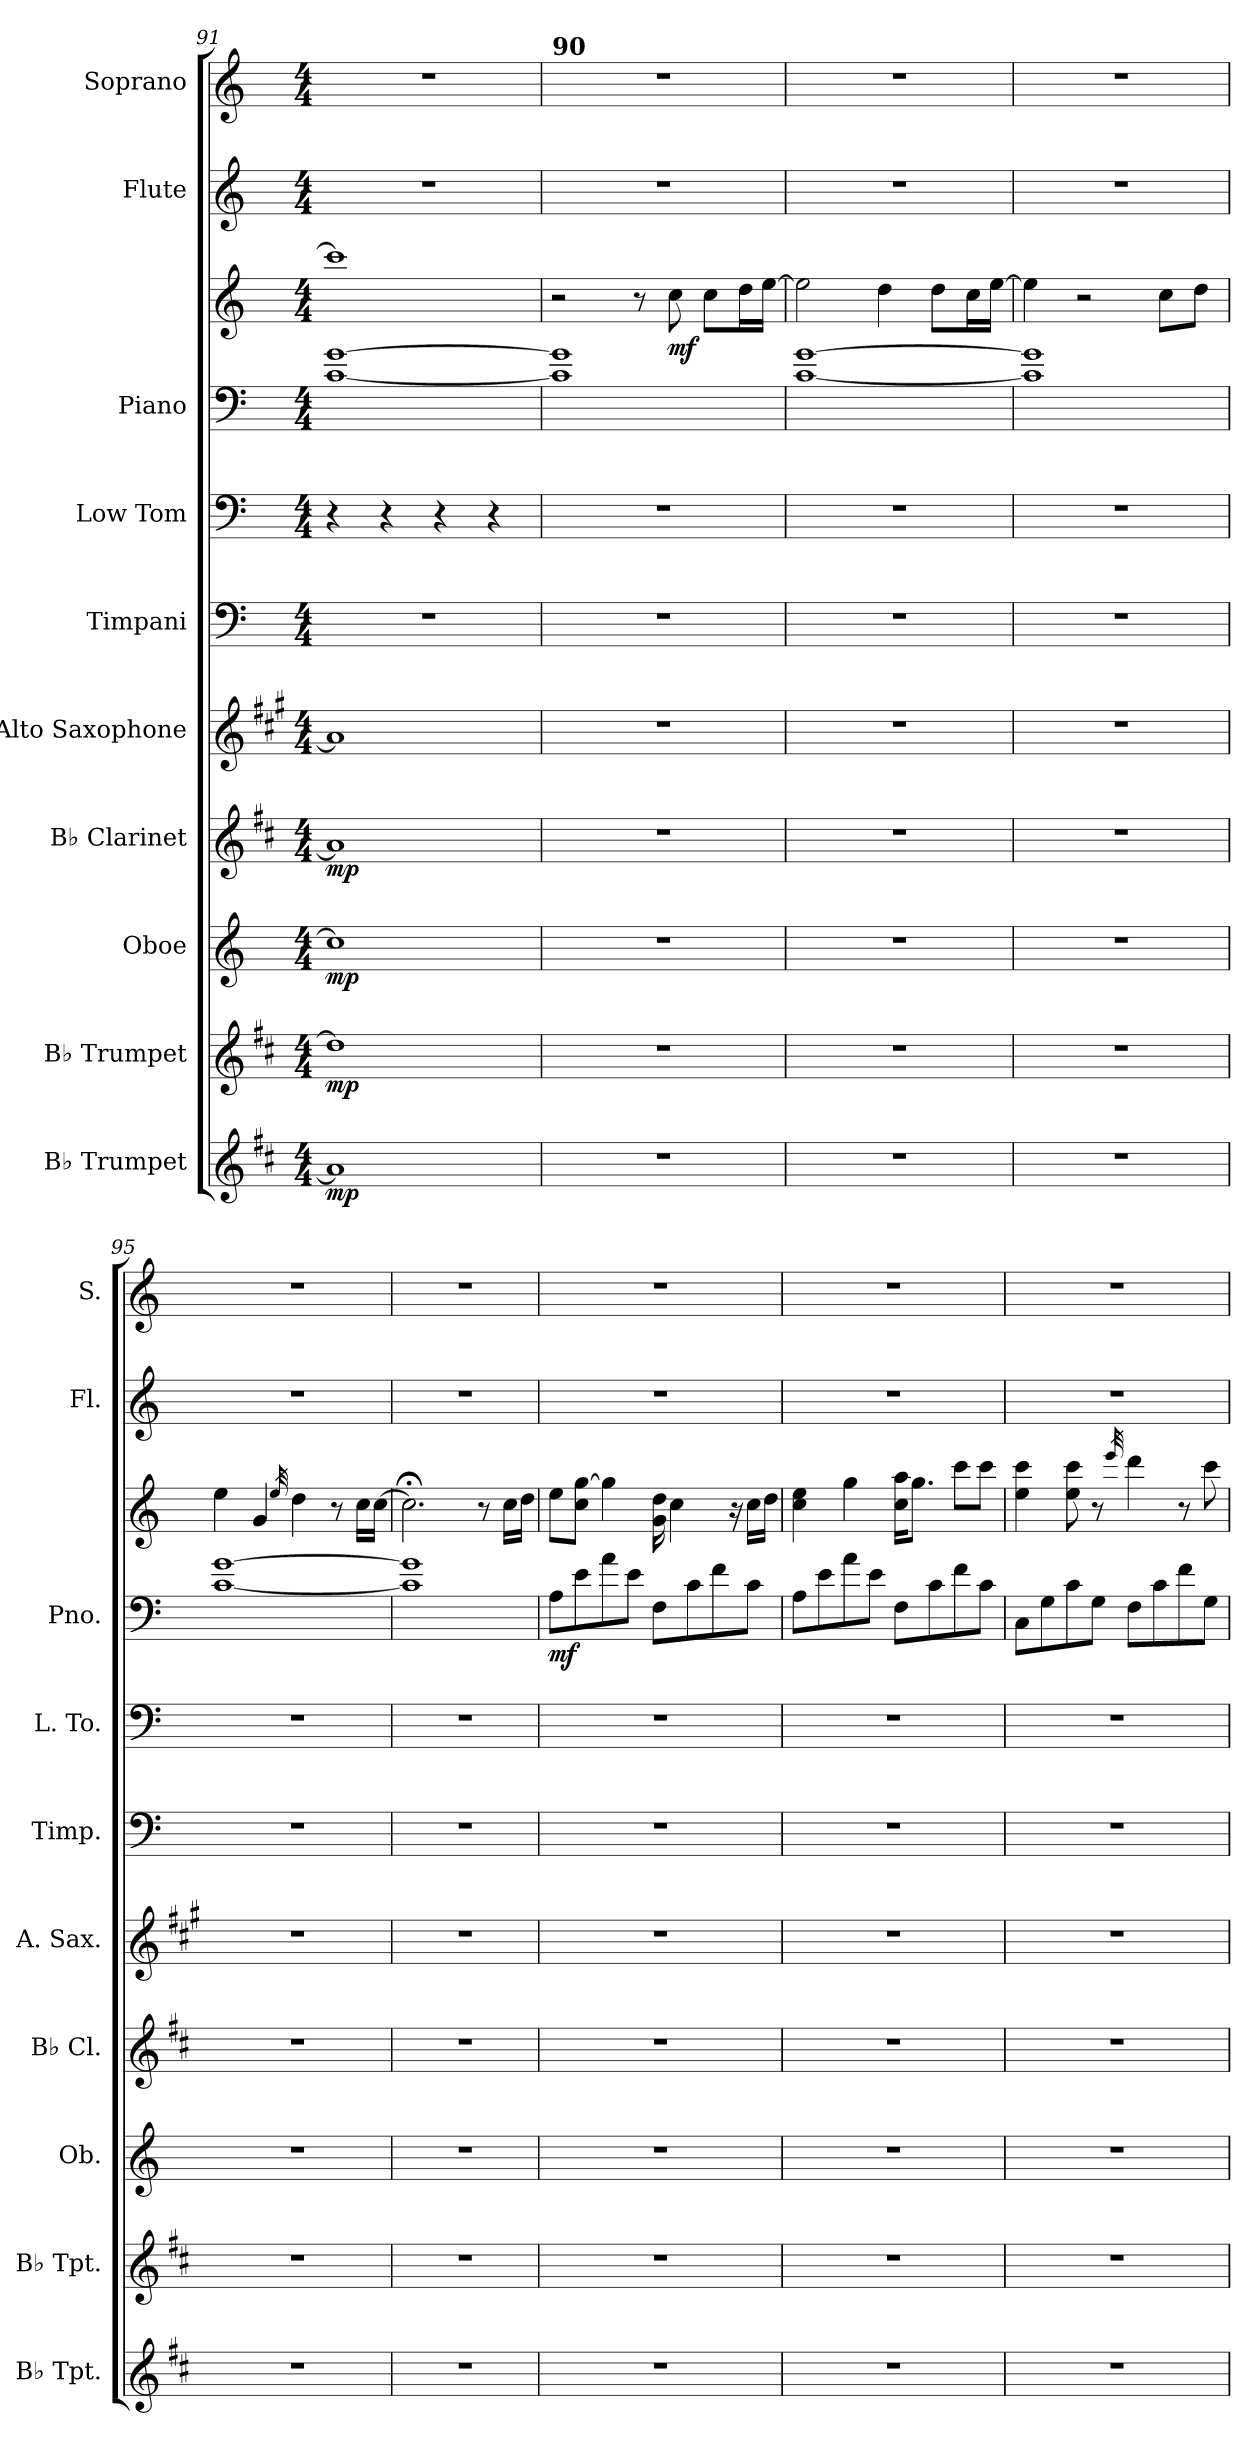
**kern	**dynam	**kern	**dynam	**kern	**dynam	**kern	**dynam	**kern	**kern	**kern	**kern	**kern	**dynam	**kern	**kern
*part10	*part10	*part9	*part9	*part8	*part8	*part7	*part7	*part6	*part5	*part4	*part3	*part3	*part3	*part2	*part1
*staff11	*staff11	*staff10	*staff10	*staff9	*staff9	*staff8	*staff8	*staff7	*staff6	*staff5	*staff4	*staff3	*staff3/4	*staff2	*staff1
*I"B♭ Trumpet	*	*I"B♭ Trumpet	*	*I"Oboe	*	*I"B♭ Clarinet	*	*I"Alto Saxophone	*I"Timpani	*I"Low Tom	*I"Piano	*	*	*I"Flute	*I"Soprano
*I'B♭ Tpt.	*	*I'B♭ Tpt.	*	*I'Ob.	*	*I'B♭ Cl.	*	*I'A. Sax.	*I'Timp.	*I'L. To.	*I'Pno.	*	*	*I'Fl.	*I'S.
*clefG2	*	*clefG2	*	*clefG2	*	*clefG2	*	*clefG2	*clefF4	*clefF4	*clefF4	*clefG2	*	*clefG2	*clefG2
*ITrd1c2	*	*ITrd1c2	*	*	*	*ITrd1c2	*	*ITrd5c9	*	*	*	*	*	*	*
*k[]	*	*k[]	*	*k[]	*	*k[]	*	*k[]	*k[]	*k[]	*k[]	*k[]	*	*k[]	*k[]
*M4/4	*	*M4/4	*	*M4/4	*	*M4/4	*	*M4/4	*M4/4	*M4/4	*M4/4	*M4/4	*	*M4/4	*M4/4
=91	=91	=91	=91	=91	=91	=91	=91	=91	=91	=91	=91	=91	=91	=91	=91
!	!LO:DY:b	!	!LO:DY:b	!	!LO:DY:b	!	!LO:DY:b	!	!	!	!	!	!	!	!
1g]	mp	1cc]	mp	1cc]	mp	1g]	mp	1c]	1r	4r	[1c [1g	1ccc]	.	1r	1r
.	.	.	.	.	.	.	.	.	.	4r	.	.	.	.	.
.	.	.	.	.	.	.	.	.	.	4r	.	.	.	.	.
.	.	.	.	.	.	.	.	.	.	4r	.	.	.	.	.
!!LO:PB:g=z
=92	=92	=92	=92	=92	=92	=92	=92	=92	=92	=92	=92	=92	=92	=92	=92
!	!	!	!	!	!	!	!	!	!	!	!	!	!	!	!LO:TX:a:B:t=90
1r	.	1r	.	1r	.	1r	.	1r	1r	1r	1c] 1g]	2r	.	1r	1r
.	.	.	.	.	.	.	.	.	.	.	.	8r	.	.	.
!	!	!	!	!	!	!	!	!	!	!	!	!	!LO:DY:b	!	!
.	.	.	.	.	.	.	.	.	.	.	.	8cc\	mf	.	.
.	.	.	.	.	.	.	.	.	.	.	.	8cc\L	.	.	.
.	.	.	.	.	.	.	.	.	.	.	.	16dd\L	.	.	.
.	.	.	.	.	.	.	.	.	.	.	.	[16ee\JJ	.	.	.
=93	=93	=93	=93	=93	=93	=93	=93	=93	=93	=93	=93	=93	=93	=93	=93
1r	.	1r	.	1r	.	1r	.	1r	1r	1r	[1c [1g	2ee\]	.	1r	1r
.	.	.	.	.	.	.	.	.	.	.	.	4dd\	.	.	.
.	.	.	.	.	.	.	.	.	.	.	.	8dd\L	.	.	.
.	.	.	.	.	.	.	.	.	.	.	.	16cc\L	.	.	.
.	.	.	.	.	.	.	.	.	.	.	.	[16ee\JJ	.	.	.
=94	=94	=94	=94	=94	=94	=94	=94	=94	=94	=94	=94	=94	=94	=94	=94
1r	.	1r	.	1r	.	1r	.	1r	1r	1r	1c] 1g]	4ee\]	.	1r	1r
.	.	.	.	.	.	.	.	.	.	.	.	2r	.	.	.
.	.	.	.	.	.	.	.	.	.	.	.	8cc\L	.	.	.
.	.	.	.	.	.	.	.	.	.	.	.	8dd\J	.	.	.
=95	=95	=95	=95	=95	=95	=95	=95	=95	=95	=95	=95	=95	=95	=95	=95
1r	.	1r	.	1r	.	1r	.	1r	1r	1r	[1c [1g	4ee\	.	1r	1r
.	.	.	.	.	.	.	.	.	.	.	.	4g/	.	.	.
.	.	.	.	.	.	.	.	.	.	.	.	32qee/	.	.	.
.	.	.	.	.	.	.	.	.	.	.	.	4dd\	.	.	.
.	.	.	.	.	.	.	.	.	.	.	.	8r	.	.	.
.	.	.	.	.	.	.	.	.	.	.	.	16cc\LL	.	.	.
.	.	.	.	.	.	.	.	.	.	.	.	[16cc\JJ	.	.	.
=96	=96	=96	=96	=96	=96	=96	=96	=96	=96	=96	=96	=96	=96	=96	=96
1r	.	1r	.	1r	.	1r	.	1r	1r	1r	1c] 1g]	2.cc;<\]	.	1r	1r
.	.	.	.	.	.	.	.	.	.	.	.	8r	.	.	.
.	.	.	.	.	.	.	.	.	.	.	.	16cc\LL	.	.	.
.	.	.	.	.	.	.	.	.	.	.	.	16dd\JJ	.	.	.
!!LO:PB:g=z
=97	=97	=97	=97	=97	=97	=97	=97	=97	=97	=97	=97	=97	=97	=97	=97
!	!	!	!	!	!	!	!	!	!	!	!	!	!LO:DY:b=2	!	!
1r	.	1r	.	1r	.	1r	.	1r	1r	1r	8A\L	8ee\L	mf	1r	1r
.	.	.	.	.	.	.	.	.	.	.	8e\	8cc\ [8gg\J	.	.	.
.	.	.	.	.	.	.	.	.	.	.	8a\	4gg\]	.	.	.
.	.	.	.	.	.	.	.	.	.	.	8e\J	.	.	.	.
.	.	.	.	.	.	.	.	.	.	.	8F\L	16g\ 16dd\	.	.	.
.	.	.	.	.	.	.	.	.	.	.	.	4cc\	.	.	.
.	.	.	.	.	.	.	.	.	.	.	8c\	.	.	.	.
.	.	.	.	.	.	.	.	.	.	.	8f\	.	.	.	.
.	.	.	.	.	.	.	.	.	.	.	.	16r	.	.	.
.	.	.	.	.	.	.	.	.	.	.	8c\J	16cc\LL	.	.	.
.	.	.	.	.	.	.	.	.	.	.	.	16dd\JJ	.	.	.
=98	=98	=98	=98	=98	=98	=98	=98	=98	=98	=98	=98	=98	=98	=98	=98
1r	.	1r	.	1r	.	1r	.	1r	1r	1r	8A\L	4cc\ 4ee\	.	1r	1r
.	.	.	.	.	.	.	.	.	.	.	8e\	.	.	.	.
.	.	.	.	.	.	.	.	.	.	.	8a\	4gg\	.	.	.
.	.	.	.	.	.	.	.	.	.	.	8e\J	.	.	.	.
.	.	.	.	.	.	.	.	.	.	.	8F\L	16cc\ 16aa\KL	.	.	.
.	.	.	.	.	.	.	.	.	.	.	.	8.gg\J	.	.	.
.	.	.	.	.	.	.	.	.	.	.	8c\	.	.	.	.
.	.	.	.	.	.	.	.	.	.	.	8f\	8ccc\L	.	.	.
.	.	.	.	.	.	.	.	.	.	.	8c\J	8ccc\J	.	.	.
=99	=99	=99	=99	=99	=99	=99	=99	=99	=99	=99	=99	=99	=99	=99	=99
1r	.	1r	.	1r	.	1r	.	1r	1r	1r	8C\L	4ee\ 4ccc\	.	1r	1r
.	.	.	.	.	.	.	.	.	.	.	8G\	.	.	.	.
.	.	.	.	.	.	.	.	.	.	.	8c\	8ee\ 8ccc\	.	.	.
.	.	.	.	.	.	.	.	.	.	.	8G\J	8r	.	.	.
.	.	.	.	.	.	.	.	.	.	.	.	32qeee/	.	.	.
.	.	.	.	.	.	.	.	.	.	.	8F\L	4ddd\	.	.	.
.	.	.	.	.	.	.	.	.	.	.	8c\	.	.	.	.
.	.	.	.	.	.	.	.	.	.	.	8f\	8r	.	.	.
.	.	.	.	.	.	.	.	.	.	.	8G\J	8ccc\	.	.	.
=	=	=	=	=	=	=	=	=	=	=	=	=	=	=	=
*-	*-	*-	*-	*-	*-	*-	*-	*-	*-	*-	*-	*-	*-	*-	*-
